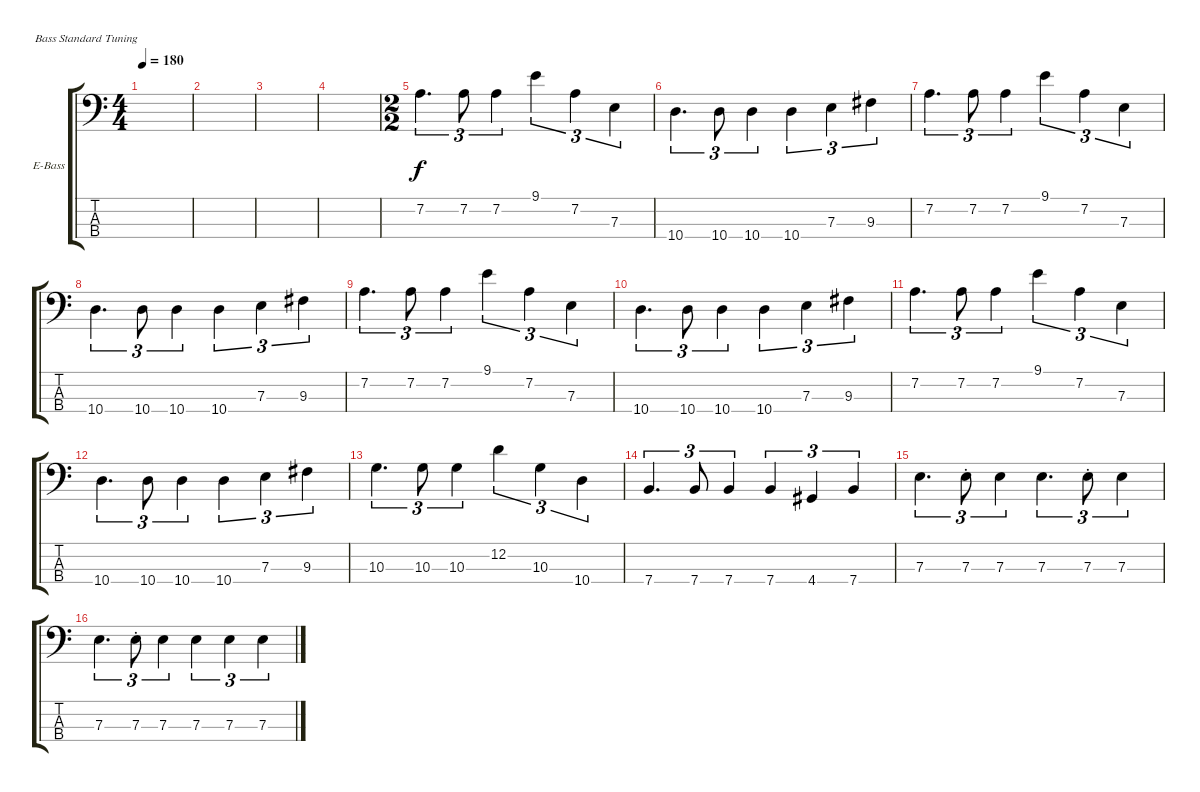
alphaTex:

\defaultSystemsLayout 4
\bracketExtendMode groupsimilarinstruments
\firstSystemTrackNameOrientation horizontal
\otherSystemsTrackNameOrientation horizontal
\track ("Electric Bass" "E-Bass") {instrument electricbassfinger}
\staff {score tabs}
\tuning (G2 D2 A1 E1)
\ts (4 4)
\tempo 180
\clef f4
\scale
0.333333
\ks c
|
\scale
0.333333 |
\scale
0.333333 |
\scale
0.333333 |
\ts (2 2)
7.2.4{d tu (3 2)} 7.2.8{tu (3 2)} 7.2.4{tu (3 2)} 9.1.4{tu (3 2)} 7.2.4{tu (3 2)} 7.3.4{tu (3 2)} |
10.4.4{d tu (3 2)} 10.4.8{tu (3 2)} 10.4.4{tu (3 2)} 10.4.4{tu (3 2)} 7.3.4{tu (3 2)} 9.3.4{tu (3 2)} |
7.2.4{d tu (3 2)} 7.2.8{tu (3 2)} 7.2.4{tu (3 2)} 9.1.4{tu (3 2)} 7.2.4{tu (3 2)} 7.3.4{tu (3 2)} |
10.4.4{d tu (3 2)} 10.4.8{tu (3 2)} 10.4.4{tu (3 2)} 10.4.4{tu (3 2)} 7.3.4{tu (3 2)} 9.3.4{tu (3 2)} |
7.2.4{d tu (3 2)} 7.2.8{tu (3 2)} 7.2.4{tu (3 2)} 9.1.4{tu (3 2)} 7.2.4{tu (3 2)} 7.3.4{tu (3 2)} |
10.4.4{d tu (3 2)} 10.4.8{tu (3 2)} 10.4.4{tu (3 2)} 10.4.4{tu (3 2)} 7.3.4{tu (3 2)} 9.3.4{tu (3 2)} |
7.2.4{d tu (3 2)} 7.2.8{tu (3 2)} 7.2.4{tu (3 2)} 9.1.4{tu (3 2)} 7.2.4{tu (3 2)} 7.3.4{tu (3 2)} |
10.4.4{d tu (3 2)} 10.4.8{tu (3 2)} 10.4.4{tu (3 2)} 10.4.4{tu (3 2)} 7.3.4{tu (3 2)} 9.3.4{tu (3 2)} |
10.3.4{d tu (3 2)} 10.3.8{tu (3 2)} 10.3.4{tu (3 2)} 12.2.4{tu (3 2)} 10.3.4{tu (3 2)} 10.4.4{tu (3 2)} |
7.4.4{d tu (3 2)} 7.4.8{tu (3 2)} 7.4.4{tu (3 2)} 7.4.4{tu (3 2)} 4.4.4{tu (3 2)} 7.4.4{tu (3 2)} |
7.3.4{d tu (3 2)} 7.3{st}.8{tu (3 2)} 7.3.4{tu (3 2)} 7.3.4{d tu (3 2)} 7.3{st}.8{tu (3 2)} 7.3.4{tu (3 2)} |
7.3.4{d tu (3 2)} 7.3{st}.8{tu (3 2)} 7.3.4{tu (3 2)} 7.3.4{tu (3 2)} 7.3.4{tu (3 2)} 7.3.4{tu (3 2)}
